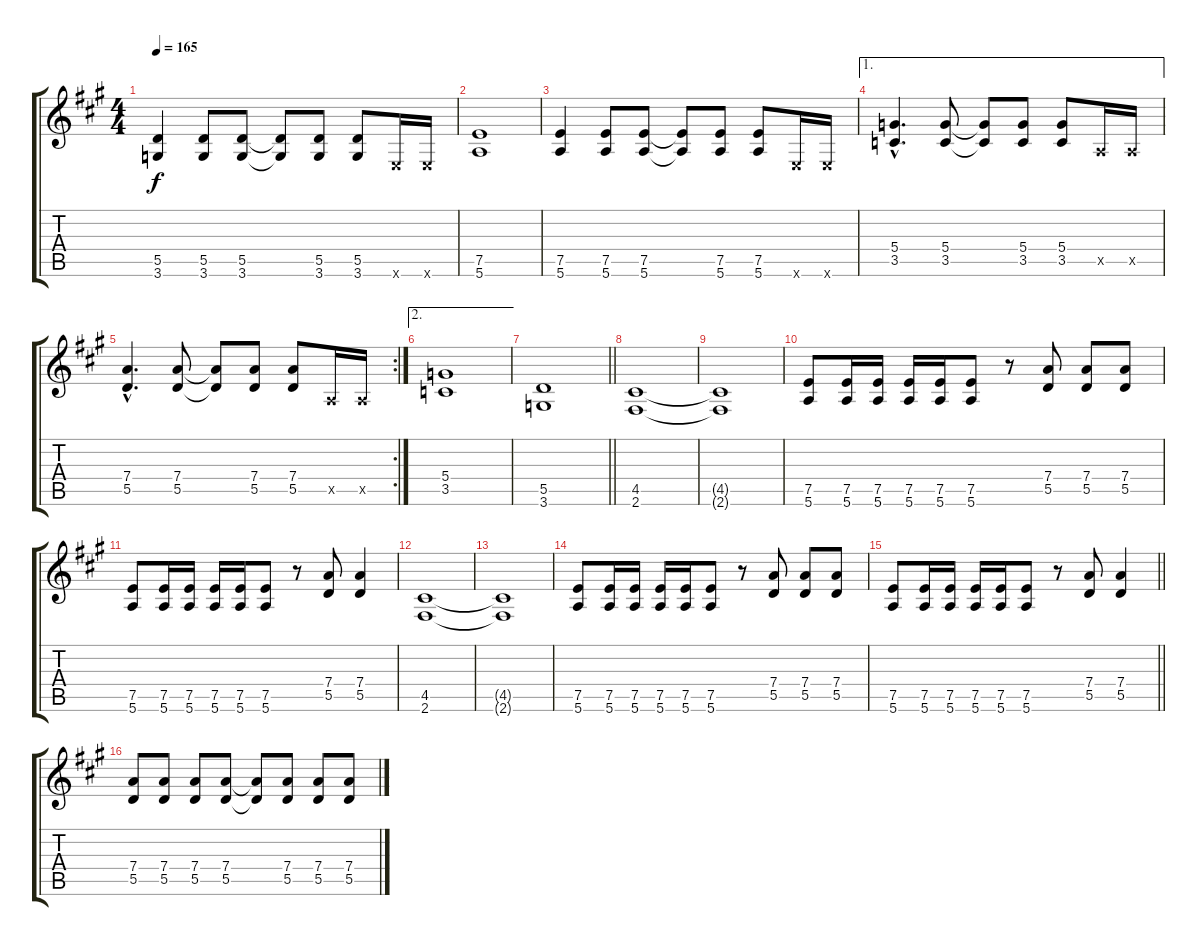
\track "" {instrument distortionguitar}
\staff {score tabs}
\tuning (E4 B3 G3 D3 A2 E2) {hide}
\ts (4 4)
\tempo 165
\clef g2
\ks a
(5.5 3.6).4{dy f} (5.5 3.6).8 (5.5 3.6).8 (5.5{t} 3.6{t}).8 (5.5 3.6).8 (5.5 3.6).8 0.6{x}.16 0.6{x}.16 |
(7.5 5.6).1 |
(7.5 5.6).4 (7.5 5.6).8 (7.5 5.6).8 (7.5{t} 5.6{t}).8 (7.5 5.6).8 (7.5 5.6).8 0.6{x}.16 0.6{x}.16 |
\ae 1
(5.4{hac} 3.5{hac}).4{d} (5.4 3.5).8 (5.4{t} 3.5{t}).8 (5.4 3.5).8 (5.4 3.5).8 0.5{x}.16 0.5{x}.16 |
\rc 2
(7.4{hac} 5.5{hac}).4{d} (7.4 5.5).8 (7.4{t} 5.5{t}).8 (7.4 5.5).8 (7.4 5.5).8 0.5{x}.16 0.5{x}.16 |
\ae 2
(5.4 3.5).1 |
\barLineRight lightlight
(5.5 3.6).1 |
(4.5 2.6).1 |
(4.5{t} 2.6{t}).1 |
(7.5 5.6).8 (7.5 5.6).16 (7.5 5.6).16 (7.5 5.6).16 (7.5 5.6).16 (7.5 5.6).8 r.8 (7.4 5.5).8 (7.4 5.5).8 (7.4 5.5).8 |
(7.5 5.6).8 (7.5 5.6).16 (7.5 5.6).16 (7.5 5.6).16 (7.5 5.6).16 (7.5 5.6).8 r.8 (7.4 5.5).8 (7.4 5.5).4 |
(4.5 2.6).1 |
(4.5{t} 2.6{t}).1 |
(7.5 5.6).8 (7.5 5.6).16 (7.5 5.6).16 (7.5 5.6).16 (7.5 5.6).16 (7.5 5.6).8 r.8 (7.4 5.5).8 (7.4 5.5).8 (7.4 5.5).8 |
\barLineRight lightlight
(7.5 5.6).8 (7.5 5.6).16 (7.5 5.6).16 (7.5 5.6).16 (7.5 5.6).16 (7.5 5.6).8 r.8 (7.4 5.5).8 (7.4 5.5).4 |
(7.4 5.5).8 (7.4 5.5).8 (7.4 5.5).8 (7.4 5.5).8 (7.4{t} 5.5{t}).8 (7.4 5.5).8 (7.4 5.5).8 (7.4 5.5).8
